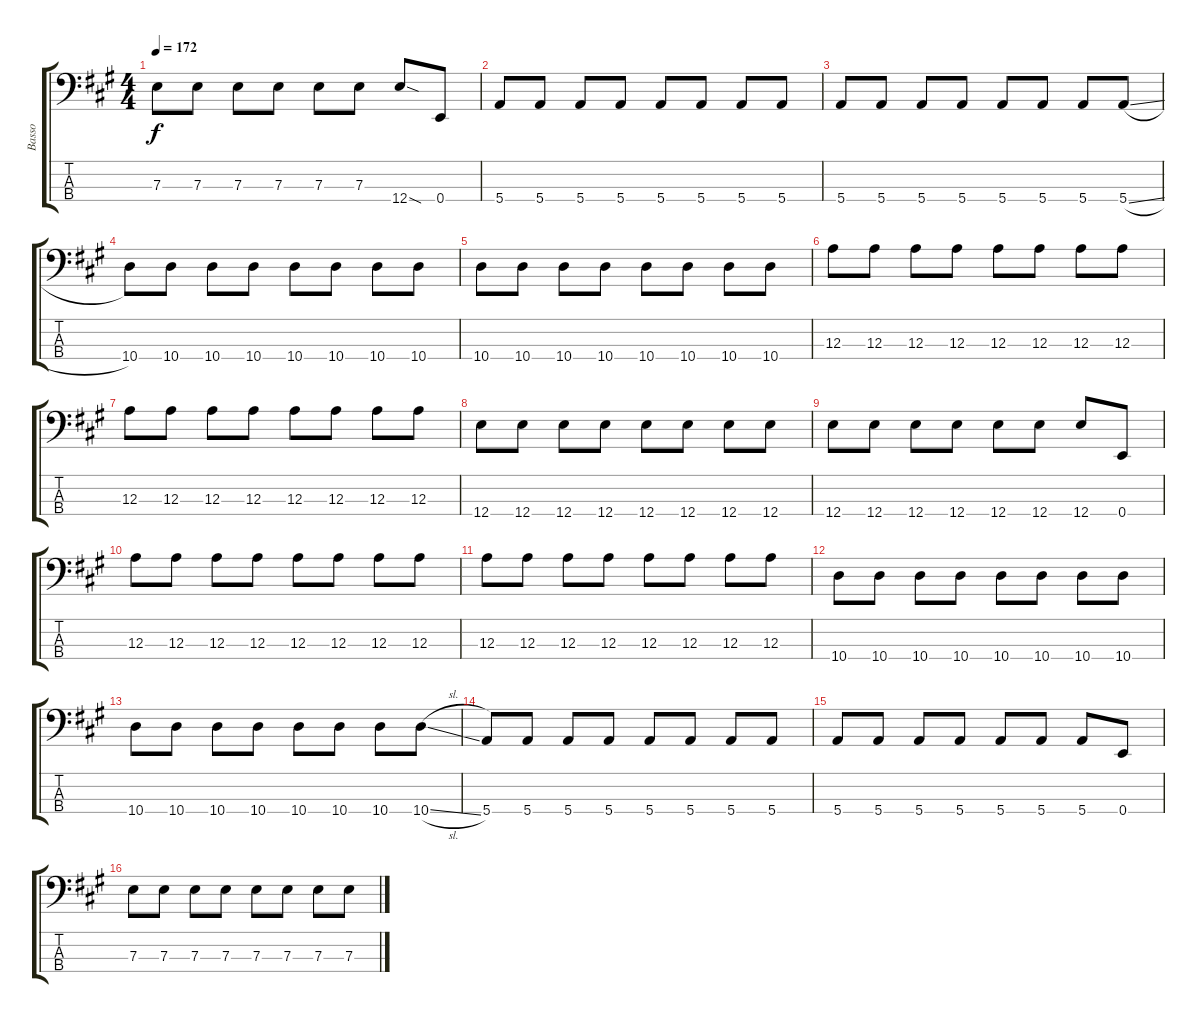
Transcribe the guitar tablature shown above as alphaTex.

\track ("Basso" "Basso") {instrument electricbasspick}
\staff {score tabs}
\tuning (G2 D2 A1 E1) {hide}
\ts (4 4)
\tempo 172
\clef f4
\ks a
7.3.8{dy f} 7.3.8 7.3.8 7.3.8 7.3.8 7.3.8 12.4{sod}.8 0.4.8 |
5.4.8 5.4.8 5.4.8 5.4.8 5.4.8 5.4.8 5.4.8 5.4.8 |
5.4.8 5.4.8 5.4.8 5.4.8 5.4.8 5.4.8 5.4.8 5.4{sl}.8 |
10.4.8 10.4.8 10.4.8 10.4.8 10.4.8 10.4.8 10.4.8 10.4.8 |
10.4.8 10.4.8 10.4.8 10.4.8 10.4.8 10.4.8 10.4.8 10.4.8 |
12.3.8 12.3.8 12.3.8 12.3.8 12.3.8 12.3.8 12.3.8 12.3.8 |
12.3.8 12.3.8 12.3.8 12.3.8 12.3.8 12.3.8 12.3.8 12.3.8 |
12.4.8 12.4.8 12.4.8 12.4.8 12.4.8 12.4.8 12.4.8 12.4.8 |
12.4.8 12.4.8 12.4.8 12.4.8 12.4.8 12.4.8 12.4.8 0.4.8 |
12.3.8 12.3.8 12.3.8 12.3.8 12.3.8 12.3.8 12.3.8 12.3.8 |
12.3.8 12.3.8 12.3.8 12.3.8 12.3.8 12.3.8 12.3.8 12.3.8 |
10.4.8 10.4.8 10.4.8 10.4.8 10.4.8 10.4.8 10.4.8 10.4.8 |
10.4.8 10.4.8 10.4.8 10.4.8 10.4.8 10.4.8 10.4.8 10.4{sl}.8 |
5.4.8 5.4.8 5.4.8 5.4.8 5.4.8 5.4.8 5.4.8 5.4.8 |
5.4.8 5.4.8 5.4.8 5.4.8 5.4.8 5.4.8 5.4.8 0.4.8 |
7.3.8 7.3.8 7.3.8 7.3.8 7.3.8 7.3.8 7.3.8 7.3.8
